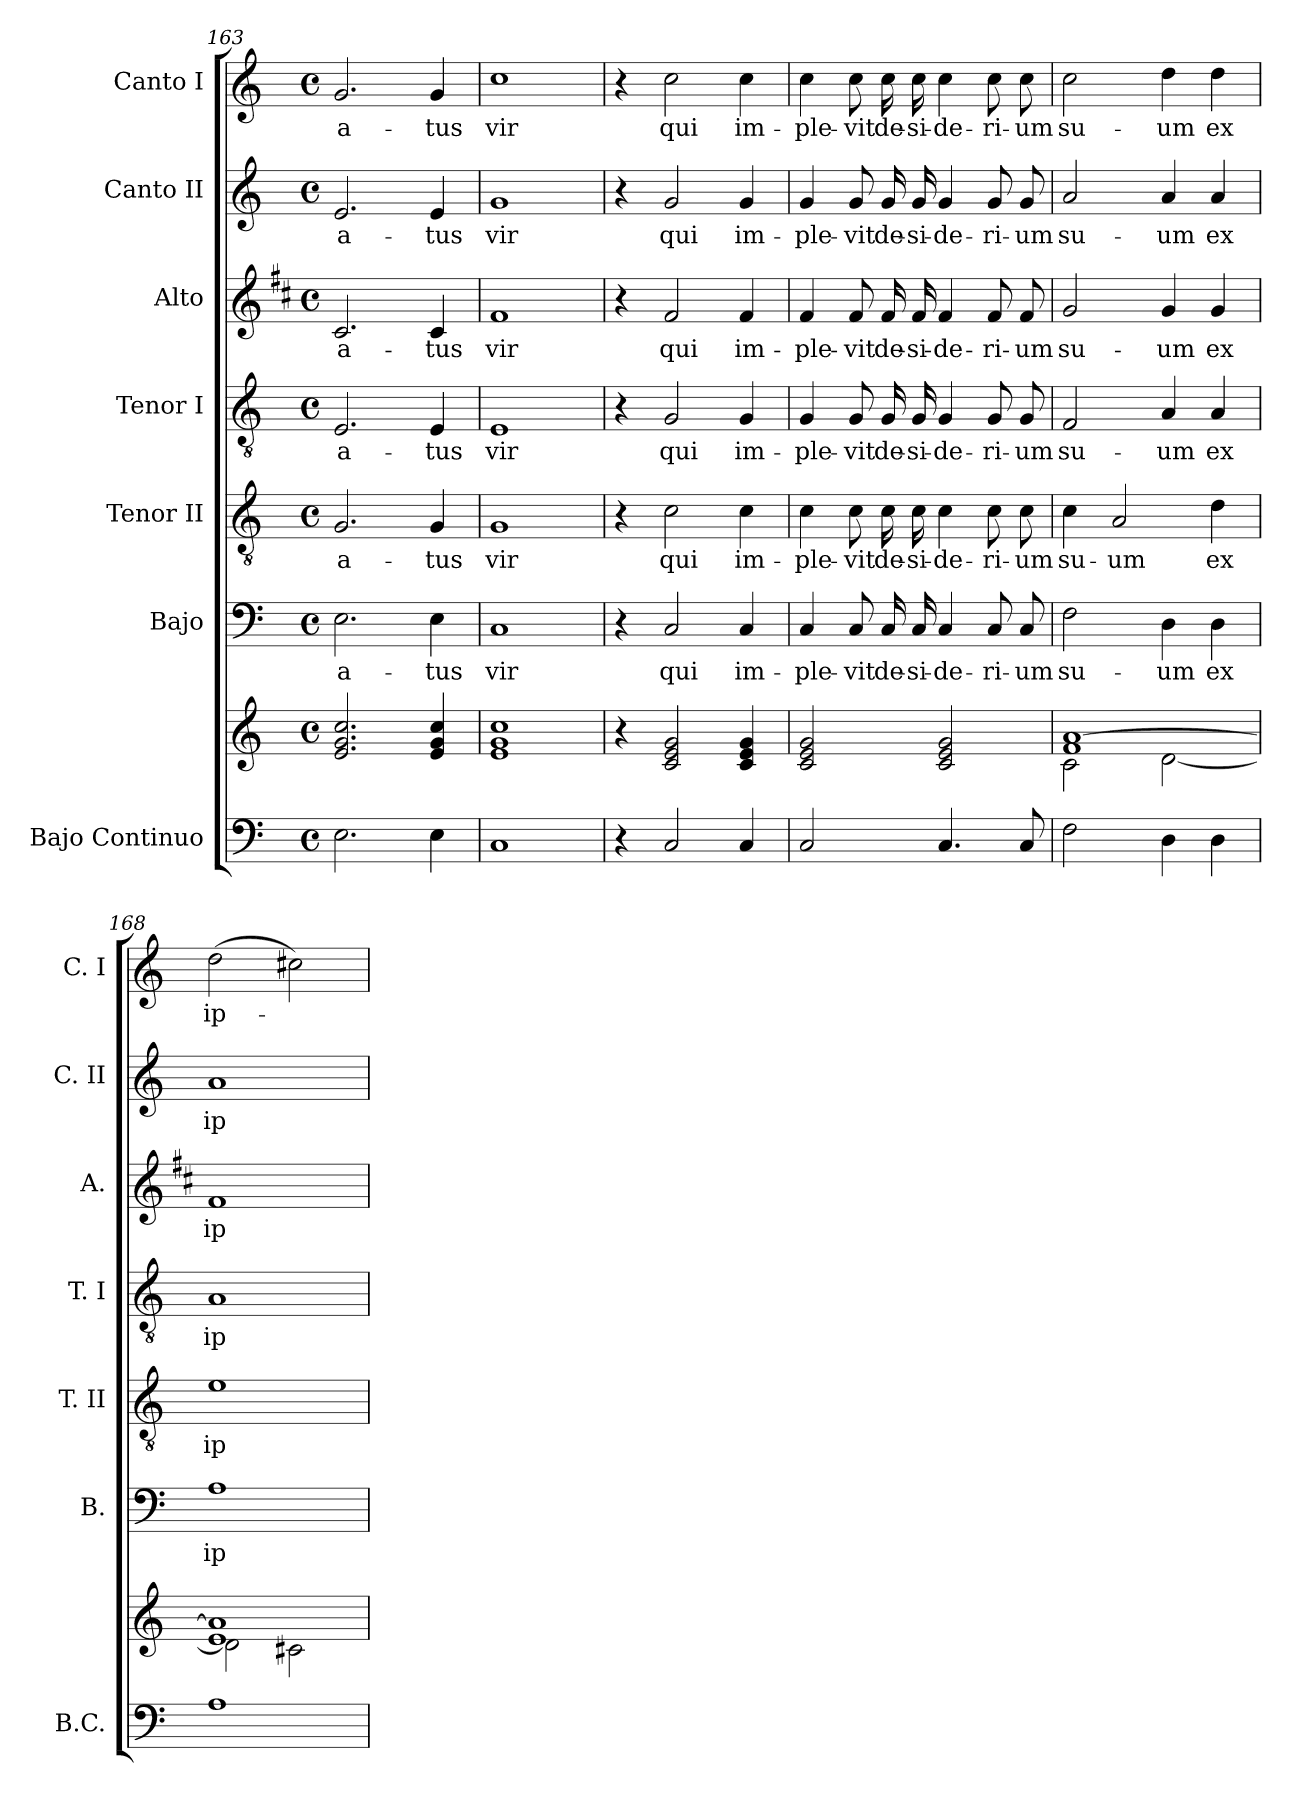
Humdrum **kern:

**kern	**kern	**kern	**text	**kern	**text	**kern	**text	**kern	**text	**kern	**text	**kern	**text
*part7	*part7	*part6	*part6	*part5	*part5	*part4	*part4	*part3	*part3	*part2	*part2	*part1	*part1
*staff8	*staff7	*staff6	*staff6	*staff5	*staff5	*staff4	*staff4	*staff3	*staff3	*staff2	*staff2	*staff1	*staff1
*I"Bajo Continuo	*	*I"Bajo	*	*I"Tenor II	*	*I"Tenor I	*	*I"Alto	*	*I"Canto II	*	*I"Canto I	*
*I'B.C.	*	*I'B.	*	*I'T. II	*	*I'T. I	*	*I'A.	*	*I'C. II	*	*I'C. I	*
*clefF4	*clefG2	*clefF4	*	*clefGv2	*	*clefGv2	*	*clefG2	*	*clefG2	*	*clefG2	*
*	*	*	*	*ITrd7c12	*	*ITrd7c12	*	*ITrd1c2	*	*	*	*	*
*k[]	*k[]	*k[]	*	*k[]	*	*k[]	*	*k[]	*	*k[]	*	*k[]	*
*M4/4	*M4/4	*M4/4	*	*M4/4	*	*M4/4	*	*M4/4	*	*M4/4	*	*M4/4	*
*met(c)	*met(c)	*met(c)	*	*met(c)	*	*met(c)	*	*met(c)	*	*met(c)	*	*met(c)	*
=163	=163	=163	=163	=163	=163	=163	=163	=163	=163	=163	=163	=163	=163
2.E\	2.e/ 2.g/ 2.cc/	2.E\	-a-	2.GG/	-a-	2.EE/	-a-	2.B/	-a-	2.e/	-a-	2.g/	-a-
4E\	4e/ 4g/ 4cc/	4E\	-tus	4GG/	-tus	4EE/	-tus	4B/	-tus	4e/	-tus	4g/	-tus
=164	=164	=164	=164	=164	=164	=164	=164	=164	=164	=164	=164	=164	=164
1C	1e 1g 1cc	1C	vir	1GG	vir	1EE	vir	1e	vir	1g	vir	1cc	vir
=165	=165	=165	=165	=165	=165	=165	=165	=165	=165	=165	=165	=165	=165
4r	4r	4r	.	4r	.	4r	.	4r	.	4r	.	4r	.
2C/	2c/ 2e/ 2g/	2C/	qui	2C\	qui	2GG/	qui	2e/	qui	2g/	qui	2cc\	qui
4C/	4c/ 4e/ 4g/	4C/	im-	4C\	im-	4GG/	im-	4e/	im-	4g/	im-	4cc\	im-
=166	=166	=166	=166	=166	=166	=166	=166	=166	=166	=166	=166	=166	=166
2C/	2c/ 2e/ 2g/	4C/	-ple-	4C\	-ple-	4GG/	-ple-	4e/	-ple-	4g/	-ple-	4cc\	-ple-
.	.	8C/	-vit	8C\	-vit	8GG/	-vit	8e/	-vit	8g/	-vit	8cc\	-vit
.	.	16C/	de-	16C\	de-	16GG/	de-	16e/	de-	16g/	de-	16cc\	de-
.	.	16C/	-si-	16C\	-si-	16GG/	-si-	16e/	-si-	16g/	-si-	16cc\	-si-
4.C/	2c/ 2e/ 2g/	4C/	-de-	4C\	-de-	4GG/	-de-	4e/	-de-	4g/	-de-	4cc\	-de-
.	.	8C/	-ri-	8C\	-ri-	8GG/	-ri-	8e/	-ri-	8g/	-ri-	8cc\	-ri-
8C/	.	8C/	-um	8C\	-um	8GG/	-um	8e/	-um	8g/	-um	8cc\	-um
!!LO:PB:g=z
=167	=167	=167	=167	=167	=167	=167	=167	=167	=167	=167	=167	=167	=167
*	*^	*	*	*	*	*	*	*	*	*	*	*	*
2F\	1f [1a	2c\	2F\	su-	4C\	su-	2FF/	su-	2f/	su-	2a/	su-	2cc\	su-
.	.	.	.	.	2AA/	-um	.	.	.	.	.	.	.	.
4D\	.	[2d\	4D\	-um	.	.	4AA/	-um	4f/	-um	4a/	-um	4dd\	-um
4D\	.	.	4D\	ex	4D\	ex	4AA/	ex	4f/	ex	4a/	ex	4dd\	ex
=168	=168	=168	=168	=168	=168	=168	=168	=168	=168	=168	=168	=168	=168	=168
1A	1e 1a]	2d\]	1A	ip-	1E	ip-	1AA	ip-	1e	ip-	1a	ip-	(>2dd\	ip-
.	.	2c#X\	.	.	.	.	.	.	.	.	.	.	2cc#X\)	.
*	*v	*v	*	*	*	*	*	*	*	*	*	*	*	*
=	=	=	=	=	=	=	=	=	=	=	=	=	=
*-	*-	*-	*-	*-	*-	*-	*-	*-	*-	*-	*-	*-	*-
